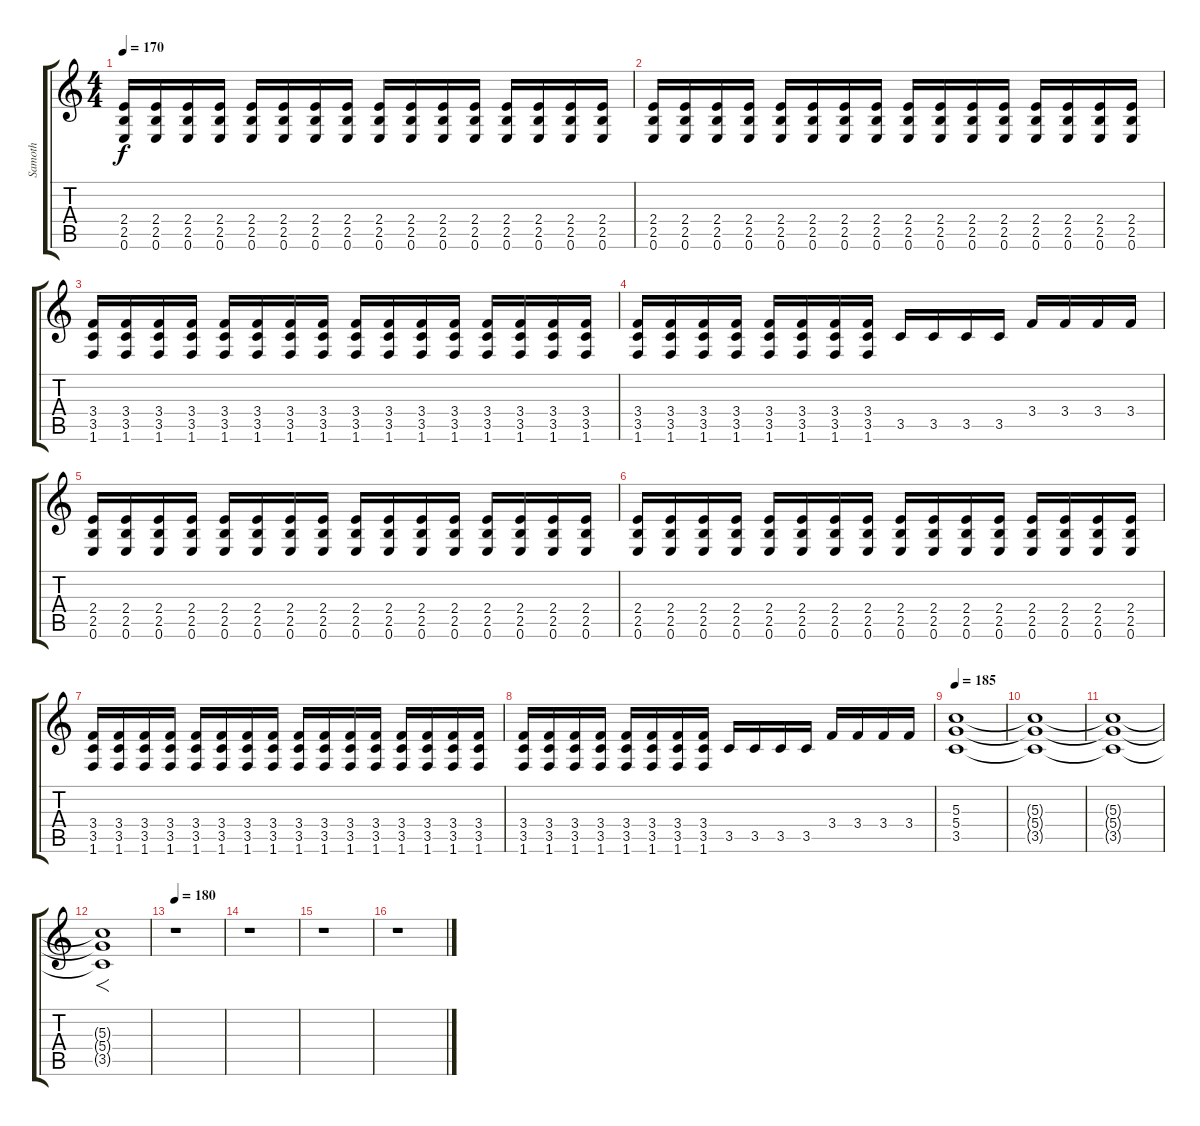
\track ("Samoth" "Samoth") {instrument distortionguitar}
\staff {score tabs}
\tuning (E4 B3 G3 D3 A2 E2) {hide}
\ts (4 4)
\tempo 170
\clef g2
\ks c
(2.4 2.5 0.6).16{dy f} (2.4 2.5 0.6).16 (2.4 2.5 0.6).16 (2.4 2.5 0.6).16 (2.4 2.5 0.6).16 (2.4 2.5 0.6).16 (2.4 2.5 0.6).16 (2.4 2.5 0.6).16 (2.4 2.5 0.6).16 (2.4 2.5 0.6).16 (2.4 2.5 0.6).16 (2.4 2.5 0.6).16 (2.4 2.5 0.6).16 (2.4 2.5 0.6).16 (2.4 2.5 0.6).16 (2.4 2.5 0.6).16 |
(2.4 2.5 0.6).16 (2.4 2.5 0.6).16 (2.4 2.5 0.6).16 (2.4 2.5 0.6).16 (2.4 2.5 0.6).16 (2.4 2.5 0.6).16 (2.4 2.5 0.6).16 (2.4 2.5 0.6).16 (2.4 2.5 0.6).16 (2.4 2.5 0.6).16 (2.4 2.5 0.6).16 (2.4 2.5 0.6).16 (2.4 2.5 0.6).16 (2.4 2.5 0.6).16 (2.4 2.5 0.6).16 (2.4 2.5 0.6).16 |
(3.4 3.5 1.6).16 (3.4 3.5 1.6).16 (3.4 3.5 1.6).16 (3.4 3.5 1.6).16 (3.4 3.5 1.6).16 (3.4 3.5 1.6).16 (3.4 3.5 1.6).16 (3.4 3.5 1.6).16 (3.4 3.5 1.6).16 (3.4 3.5 1.6).16 (3.4 3.5 1.6).16 (3.4 3.5 1.6).16 (3.4 3.5 1.6).16 (3.4 3.5 1.6).16 (3.4 3.5 1.6).16 (3.4 3.5 1.6).16 |
(3.4 3.5 1.6).16 (3.4 3.5 1.6).16 (3.4 3.5 1.6).16 (3.4 3.5 1.6).16 (3.4 3.5 1.6).16 (3.4 3.5 1.6).16 (3.4 3.5 1.6).16 (3.4 3.5 1.6).16 3.5.16 3.5.16 3.5.16 3.5.16 3.4.16 3.4.16 3.4.16 3.4.16 |
(2.4 2.5 0.6).16 (2.4 2.5 0.6).16 (2.4 2.5 0.6).16 (2.4 2.5 0.6).16 (2.4 2.5 0.6).16 (2.4 2.5 0.6).16 (2.4 2.5 0.6).16 (2.4 2.5 0.6).16 (2.4 2.5 0.6).16 (2.4 2.5 0.6).16 (2.4 2.5 0.6).16 (2.4 2.5 0.6).16 (2.4 2.5 0.6).16 (2.4 2.5 0.6).16 (2.4 2.5 0.6).16 (2.4 2.5 0.6).16 |
(2.4 2.5 0.6).16 (2.4 2.5 0.6).16 (2.4 2.5 0.6).16 (2.4 2.5 0.6).16 (2.4 2.5 0.6).16 (2.4 2.5 0.6).16 (2.4 2.5 0.6).16 (2.4 2.5 0.6).16 (2.4 2.5 0.6).16 (2.4 2.5 0.6).16 (2.4 2.5 0.6).16 (2.4 2.5 0.6).16 (2.4 2.5 0.6).16 (2.4 2.5 0.6).16 (2.4 2.5 0.6).16 (2.4 2.5 0.6).16 |
(3.4 3.5 1.6).16 (3.4 3.5 1.6).16 (3.4 3.5 1.6).16 (3.4 3.5 1.6).16 (3.4 3.5 1.6).16 (3.4 3.5 1.6).16 (3.4 3.5 1.6).16 (3.4 3.5 1.6).16 (3.4 3.5 1.6).16 (3.4 3.5 1.6).16 (3.4 3.5 1.6).16 (3.4 3.5 1.6).16 (3.4 3.5 1.6).16 (3.4 3.5 1.6).16 (3.4 3.5 1.6).16 (3.4 3.5 1.6).16 |
(3.4 3.5 1.6).16 (3.4 3.5 1.6).16 (3.4 3.5 1.6).16 (3.4 3.5 1.6).16 (3.4 3.5 1.6).16 (3.4 3.5 1.6).16 (3.4 3.5 1.6).16 (3.4 3.5 1.6).16 3.5.16 3.5.16 3.5.16 3.5.16 3.4.16 3.4.16 3.4.16 3.4.16 |
\tempo 185
(5.3 5.4 3.5).1 |
(5.3{t} 5.4{t} 3.5{t}).1 |
(5.3{t} 5.4{t} 3.5{t}).1 |
(5.3{t} 5.4{t} 3.5{t}).1{f} |
\tempo 180
r.1 |
r.1 |
r.1 |
r.1
